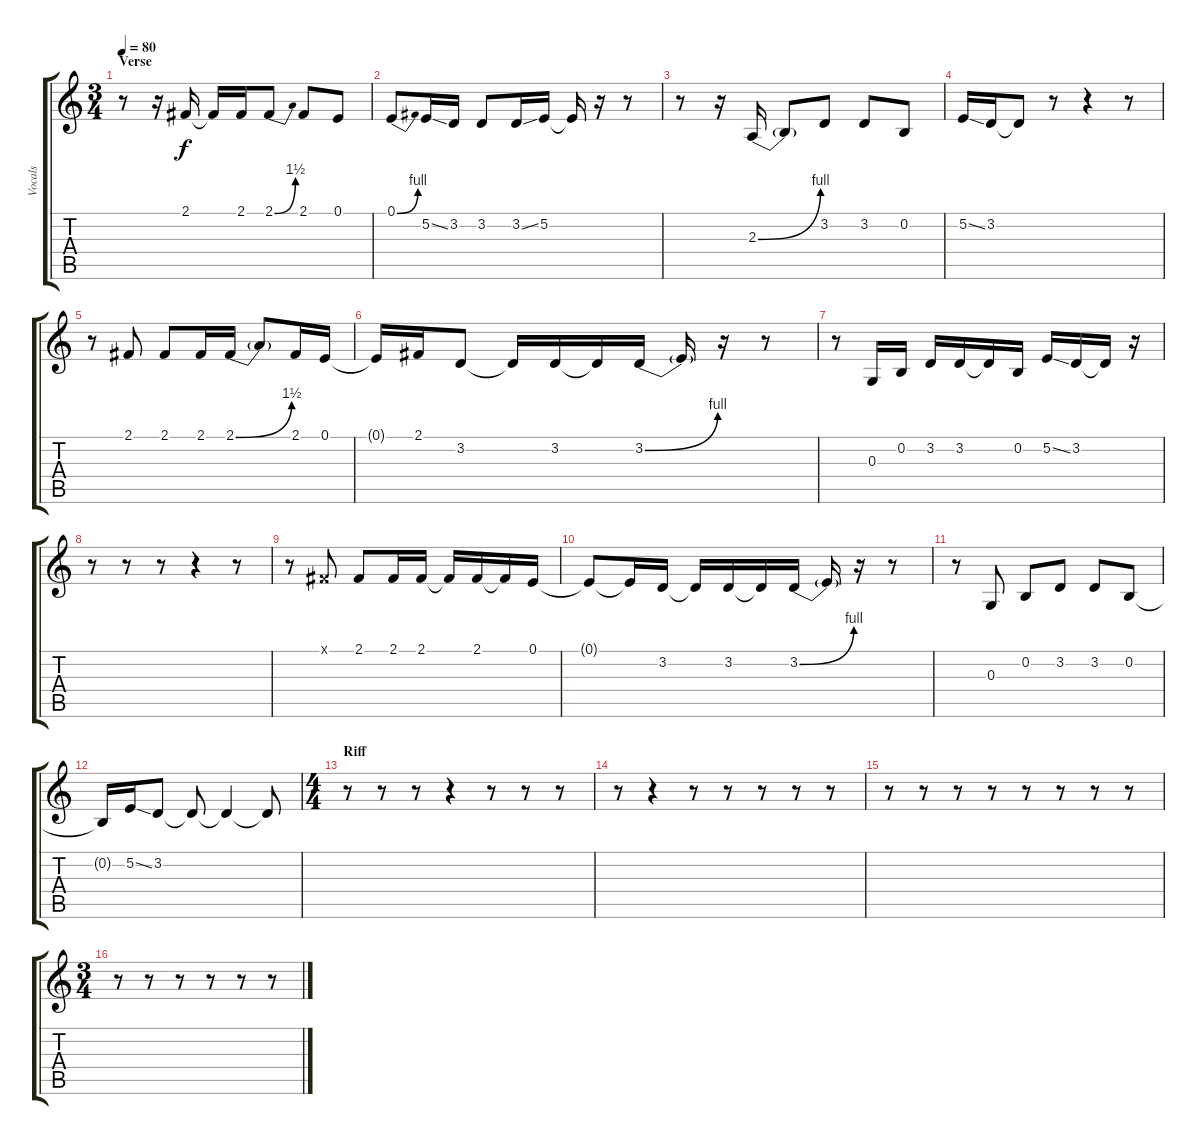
\track ("Vocals" "Vocals") {instrument tenorsax}
\staff {score tabs}
\tuning (E4 B3 G3 D3 A2 E2) {hide}
\ts (3 4)
\section ("" "Verse")
\tempo 80
\clef g2
\ks c
r.8{dy f} r.16 2.1.16 2.1{t}.16 2.1.16 2.1{be (bend 0 0 60 6)}.8 2.1.8 0.1.8 |
0.1{be (bend 0 0 60 4)}.8 5.2{ss}.16 3.2.16 3.2.8 3.2{ss}.16 5.2.16 5.2{t}.16 r.16 r.8 |
r.8 r.16 2.3{be (bend 0 0 60 4)}.16 2.3{t}.8 3.2.8 3.2.8 0.2.8 |
5.2{ss}.16 3.2.16 3.2{t}.8 r.8 r.4 r.8 |
r.8 2.1.8 2.1.8 2.1.16 2.1{be (bend 0 0 60 6)}.16 2.1{t}.8 2.1.16 0.1.16 |
0.1{t}.16 2.1.16 3.2.8 3.2{t}.16 3.2.16 3.2{t}.16 3.2{be (bend 0 0 60 4)}.16 3.2{t}.16 r.16 r.8 |
r.8 0.3.16 0.2.16 3.2.16 3.2.16 3.2{t}.16 0.2.16 5.2{ss}.16 3.2.16 3.2{t}.16 r.16 |
r.8 r.8 r.8 r.4 r.8 |
r.8 2.1{x}.8 2.1.8 2.1.16 2.1.16 2.1{t}.16 2.1.16 2.1{t}.16 0.1.16 |
0.1{t}.8 0.1{t}.16 3.2.16 3.2{t}.16 3.2.16 3.2{t}.16 3.2{be (bend 0 0 60 4)}.16 3.2{t}.16 r.16 r.8 |
r.8 0.3.8 0.2.8 3.2.8 3.2.8 0.2.8 |
0.2{t}.16 5.2{ss}.16 3.2.8 3.2{t}.8 3.2{t}.4 3.2{t}.8 |
\ts (4 4)
\section ("" "Riff")
r.8 r.8 r.8 r.4 r.8 r.8 r.8 |
r.8 r.4 r.8 r.8 r.8 r.8 r.8 |
r.8 r.8 r.8 r.8 r.8 r.8 r.8 r.8 |
\ts (3 4)
r.8 r.8 r.8 r.8 r.8 r.8
